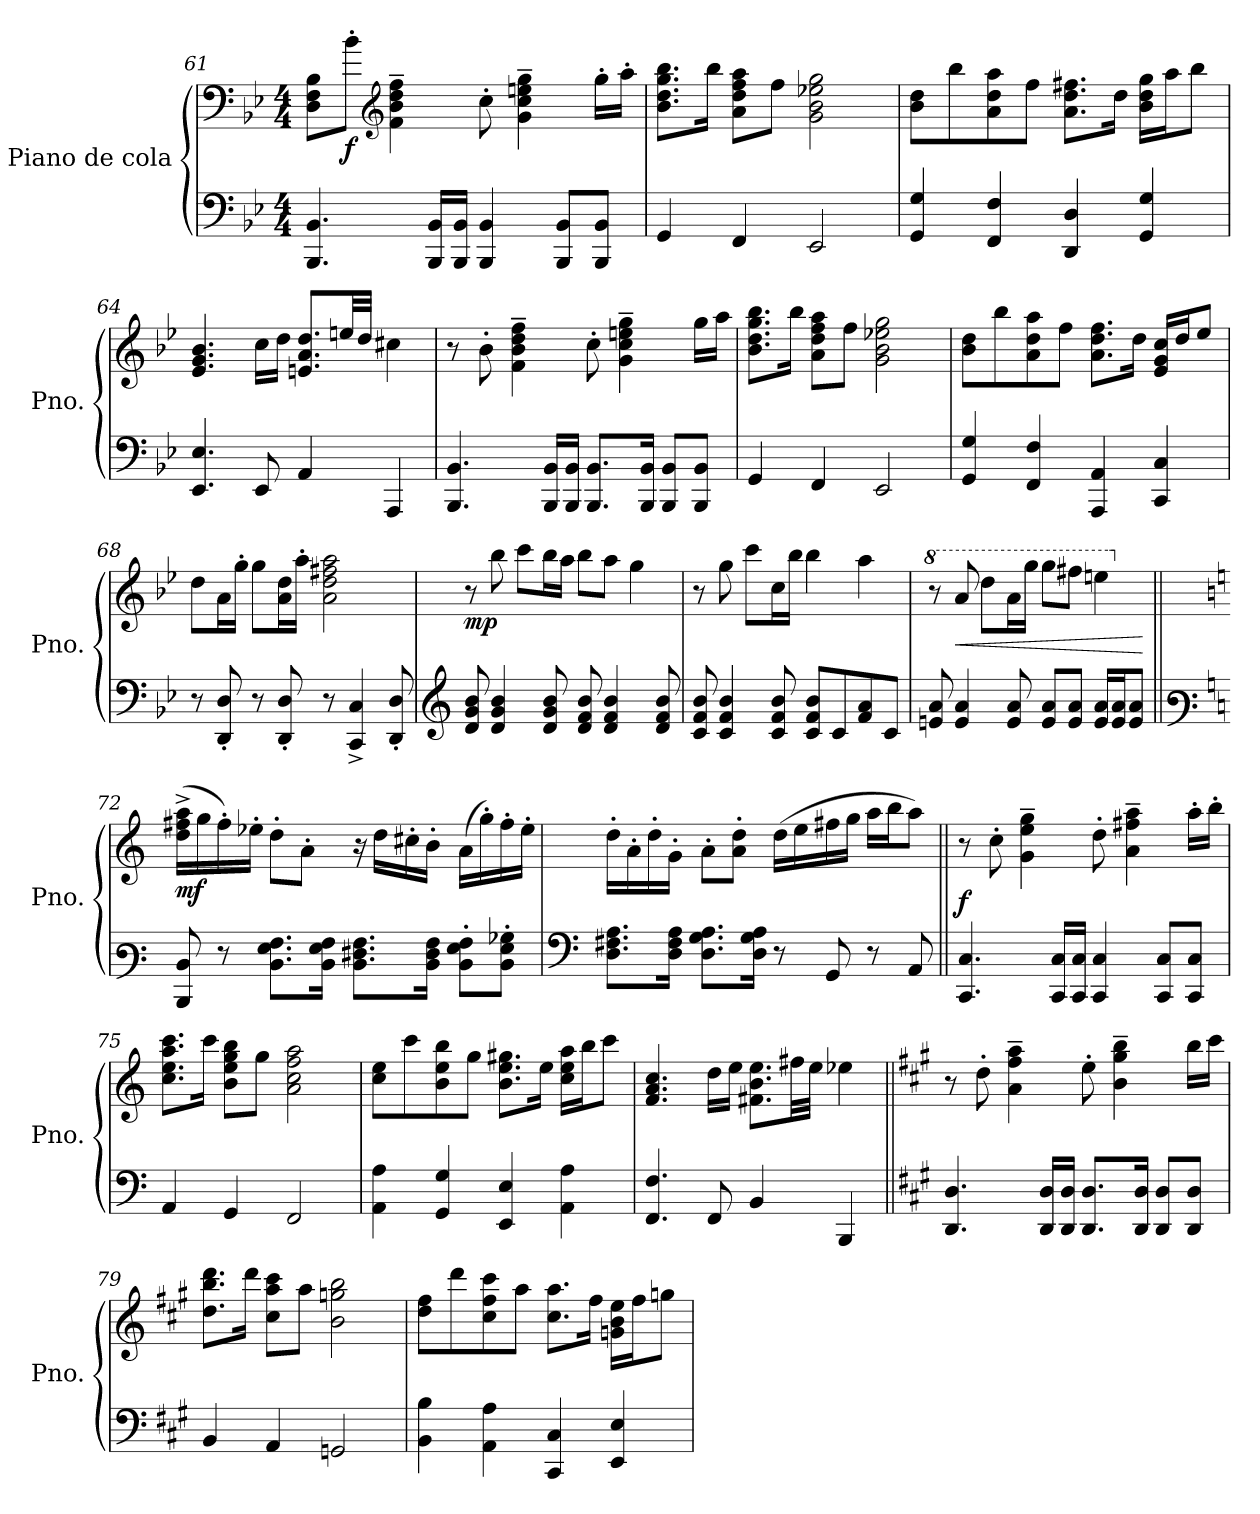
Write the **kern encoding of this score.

**kern	**kern	**dynam
*part1	*part1	*part1
*staff2	*staff1	*staff1/2
*I"Piano de cola	*	*
*I'Pno.	*	*
*clefF4	*clefF4	*
*k[b-e-]	*k[b-e-]	*
*M4/4	*M4/4	*
=61	=61	=61
4.BBB-/ 4.BB-/	8D\ 8F\ 8B-\L	.
!	!	!LO:DY:b
.	8b-'\J	f
*	*clefG2	*
.	4f\~ 4b-\~ 4dd\~ 4ff\~	.
16BBB-/ 16BB-/LL	.	.
16BBB-/ 16BB-/JJ	.	.
4BBB-/ 4BB-/	8cc'\	.
.	4g\~ 4cc\~ 4een\~ 4gg\~	.
8BBB-/ 8BB-/L	.	.
8BBB-/ 8BB-/J	16gg'\LL	.
.	16aa'\JJ	.
=62	=62	=62
4GG/	8.b-\ 8.dd\ 8.gg\ 8.bb-\L	.
.	16bb-\Jk	.
4FF/	8a\ 8dd\ 8ff\ 8aa\L	.
.	8ff\J	.
2EE-/	2g\ 2b-\ 2ee-X\ 2gg\	.
!!LO:LB:g=z
=63	=63	=63
4GG/ 4G/	8b-\ 8dd\L	.
.	8bb-\	.
4FF/ 4F/	8a\ 8dd\ 8aa\	.
.	8ff\J	.
4DD/ 4D/	8.a\ 8.dd\ 8.ff#X\L	.
.	16dd\Jk	.
4GG/ 4G/	16b-\ 16dd\ 16gg\LL	.
.	16aa\J	.
.	8bb-\J	.
=64	=64	=64
4.EE-/ 4.E-/	4.e-/ 4.g/ 4.b-/	.
8EE-/	16cc\LL	.
.	16dd\JJ	.
4AA/	8.en/ 8.a/ 8.dd/L	.
.	32een/LL	.
.	32dd/JJJ	.
4AAA/	4cc#X\	.
=65	=65	=65
4.BBB-/ 4.BB-/	8r	.
.	8b-'\	.
.	4f\~ 4b-\~ 4dd\~ 4ff\~	.
16BBB-/ 16BB-/LL	.	.
16BBB-/ 16BB-/JJ	.	.
8.BBB-/ 8.BB-/L	8cc'\	.
.	4g\~ 4cc\~ 4een\~ 4gg\~	.
16BBB-/ 16BB-/Jk	.	.
8BBB-/ 8BB-/L	.	.
8BBB-/ 8BB-/J	16gg\LL	.
.	16aa\JJ	.
=66	=66	=66
4GG/	8.b-\ 8.dd\ 8.gg\ 8.bb-\L	.
.	16bb-\Jk	.
4FF/	8a\ 8dd\ 8ff\ 8aa\L	.
.	8ff\J	.
2EE-/	2g\ 2b-\ 2ee-X\ 2gg\	.
!!LO:LB:g=z
=67	=67	=67
4GG/ 4G/	8b-\ 8dd\L	.
.	8bb-\	.
4FF/ 4F/	8a\ 8dd\ 8aa\	.
.	8ff\J	.
4AAA/ 4AA/	8.a\ 8.dd\ 8.ff\L	.
.	16dd\Jk	.
4CC/ 4C/	16e-/ 16g/ 16cc/LL	.
.	16dd/J	.
.	8ee-/J	.
=68	=68	=68
8r	8dd\L	.
8DD/' 8D/'	16a\L	.
.	16gg'\JJ	.
8r	8gg\L	.
8DD/' 8D/'	16a\ 16dd\L	.
.	16aa'\JJ	.
8r	2a\ 2dd\ 2ff#X\ 2aa\	.
4CC/^ 4C/^	.	.
8DD/' 8D/'	.	.
=69	=69	=69
*clefG2	*	*
!	!	!LO:DY:b
8d/ 8g/ 8b-/	8r	mp
4d/ 4g/ 4b-/	8bb-\	.
.	8ccc\L	.
8d/ 8g/ 8b-/	16bb-\L	.
.	16aa\JJ	.
8d/ 8f/ 8b-/	8bb-\L	.
4d/ 4f/ 4b-/	8aa\J	.
.	4gg\	.
8d/ 8f/ 8b-/	.	.
!!LO:LB:g=z
=70	=70	=70
8c/ 8f/ 8b-/	8r	.
4c/ 4f/ 4b-/	8gg\	.
.	8ccc\L	.
8c/ 8f/ 8b-/	16cc\L	.
.	16bb-\JJ	.
8c/ 8f/ 8b-/L	4bb-\	.
8c/	.	.
8f/ 8a/	4aa\	.
8c/J	.	.
=71	=71	=71
*	*8va	*
8en/ 8a/	8r	.
!	!	!LO:HP:b
4e/ 4a/	8aa/	<
.	8ddd\L	.
8e/ 8a/	16aa\L	.
.	16ggg\JJ	.
8e/ 8a/L	8ggg\L	.
8e/ 8a/J	8fff#X\J	.
16e/ 16a/LL	4eeen\	.
16e/ 16a/J	.	.
8e/ 8a/J	.	.
.	.	[
!!LO:LB:g=z
=72||	=72||	=72||
*clefF3	*	*
*k[]	*k[]	*
*	*X8va	*
!	!	!LO:DY:b
8DD/ 8D/	(16dd\^ 16ff#X\^ 16aa\^LL	mf
.	16gg\	.
8r	16ff#'\)	.
.	16ee-X'\JJ	.
8.D\ 8.G\ 8.A\L	8dd'\L	.
.	8a'\J	.
16D\ 16G\ 16A\Jk	.	.
8.D\ 8.F#X\ 8.A\L	16r	.
.	16dd\LL	.
.	16cc#X'\	.
16D\ 16F#\ 16A\Jk	16b'\JJ	.
8D\' 8G\' 8A\'L	(16a\LL	.
.	16gg'\)	.
8D\' 8G\' 8B-X\'J	16ff#'\	.
.	16ee-'\JJ	.
=73	=73	=73
*clefF4	*	*
8.D\ 8.F#X\ 8.A\L	16dd'\LL	.
.	16a'\	.
.	16dd'\	.
16D\ 16F#\ 16A\Jk	16g'\JJ	.
8.D\ 8.G\ 8.A\L	8a'\L	.
.	8a\' 8dd\'J	.
16D\ 16G\ 16A\Jk	.	.
8r	(16dd\LL	.
.	16ee\	.
8GG/	16ff#X\	.
.	16gg\JJ	.
8r	16aa\LL	.
.	16bb\J	.
8AA/	8aa\J)	.
!!LO:LB:g=z
=74||	=74||	=74||
*k[]	*k[]	*
*	*MM85	*
!	!	!LO:DY:a=2
4.CC/ 4.C/	8r	f
.	8cc'\	.
.	4g\~ 4ee\~ 4gg\~	.
16CC/ 16C/LL	.	.
16CC/ 16C/JJ	.	.
4CC/ 4C/	8dd'\	.
.	4a\~ 4ff#X\~ 4aa\~	.
8CC/ 8C/L	.	.
8CC/ 8C/J	16aa'\LL	.
.	16bb'\JJ	.
=75	=75	=75
4AA/	8.cc\ 8.ee\ 8.aa\ 8.ccc\L	.
.	16ccc\Jk	.
4GG/	8b\ 8ee\ 8gg\ 8bb\L	.
.	8gg\J	.
2FF/	2a\ 2cc\ 2ff\ 2aa\	.
=76	=76	=76
4AA\ 4A\	8cc\ 8ee\L	.
.	8ccc\	.
4GG/ 4G/	8b\ 8ee\ 8bb\	.
.	8gg\J	.
4EE/ 4E/	8.b\ 8.ee\ 8.gg#X\L	.
.	16ee\Jk	.
4AA\ 4A\	16cc\ 16ee\ 16aa\LL	.
.	16bb\J	.
.	8ccc\J	.
=77	=77	=77
4.FF/ 4.F/	4.f/ 4.a/ 4.cc/	.
8FF/	16dd\LL	.
.	16ee\JJ	.
4BB/	8.f#X\ 8.b\ 8.ee\L	.
.	32ff#X\LL	.
.	32ee\JJJ	.
4BBB/	4ee-X\	.
!!LO:PB:g=z
=78||	=78||	=78||
*k[f#c#g#]	*k[f#c#g#]	*
4.DD/ 4.D/	8r	.
.	8dd'\	.
.	4a\~ 4ff#\~ 4aa\~	.
16DD/ 16D/LL	.	.
16DD/ 16D/JJ	.	.
8.DD/ 8.D/L	8ee'\	.
.	4b\~ 4gg#\~ 4bb\~	.
16DD/ 16D/Jk	.	.
8DD/ 8D/L	.	.
8DD/ 8D/J	16bb\LL	.
.	16ccc#\JJ	.
=79	=79	=79
4BB/	8.dd\ 8.bb\ 8.ddd\L	.
.	16ddd\Jk	.
4AA/	8cc#\ 8aa\ 8ccc#\L	.
.	8aa\J	.
2GGn/	2b\ 2ggn\ 2bb\	.
=80	=80	=80
4BB\ 4B\	8dd\ 8ff#\L	.
.	8ddd\	.
4AA\ 4A\	8cc#\ 8ff#\ 8ccc#\	.
.	8aa\J	.
4CC#/ 4C#/	8.cc#\ 8.aa\L	.
.	16ff#\Jk	.
4EE/ 4E/	16gn\ 16b\ 16ee\LL	.
.	16ff#\J	.
.	8ggn\J	.
=	=	=
*-	*-	*-
